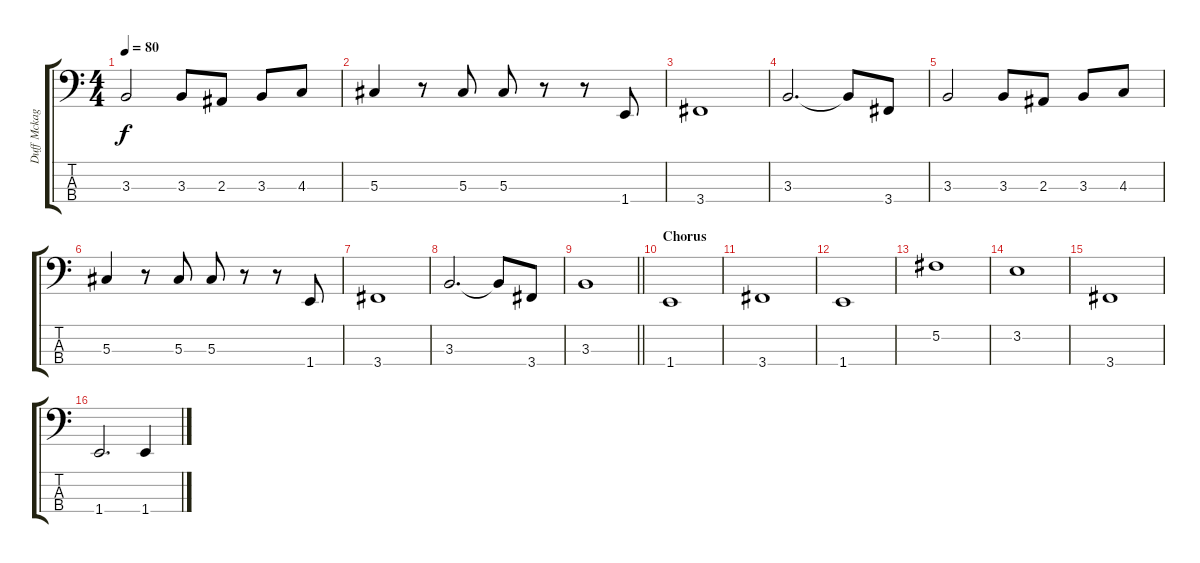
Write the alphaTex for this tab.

\track ("Duff Mckagan" "Duff Mckag") {instrument electricbasspick}
\staff {score tabs}
\tuning (Gb2 Db2 Ab1 Eb1) {hide}
\ts (4 4)
\tempo 80
\clef f4
\ks c
3.3.2{dy f} 3.3.8 2.3.8 3.3.8 4.3.8 |
5.3.4 r.8 5.3.8 5.3.8 r.8 r.8 1.4.8 |
3.4.1 |
3.3.2{d} 3.3{t}.8 3.4.8 |
3.3.2 3.3.8 2.3.8 3.3.8 4.3.8 |
5.3.4 r.8 5.3.8 5.3.8 r.8 r.8 1.4.8 |
3.4.1 |
3.3.2{d} 3.3{t}.8 3.4.8 |
\barLineRight lightlight
3.3.1 |
\section ("" "Chorus")
1.4.1 |
3.4.1 |
1.4.1 |
5.2.1 |
3.2.1 |
3.4.1 |
1.4.2{d} 1.4.4
